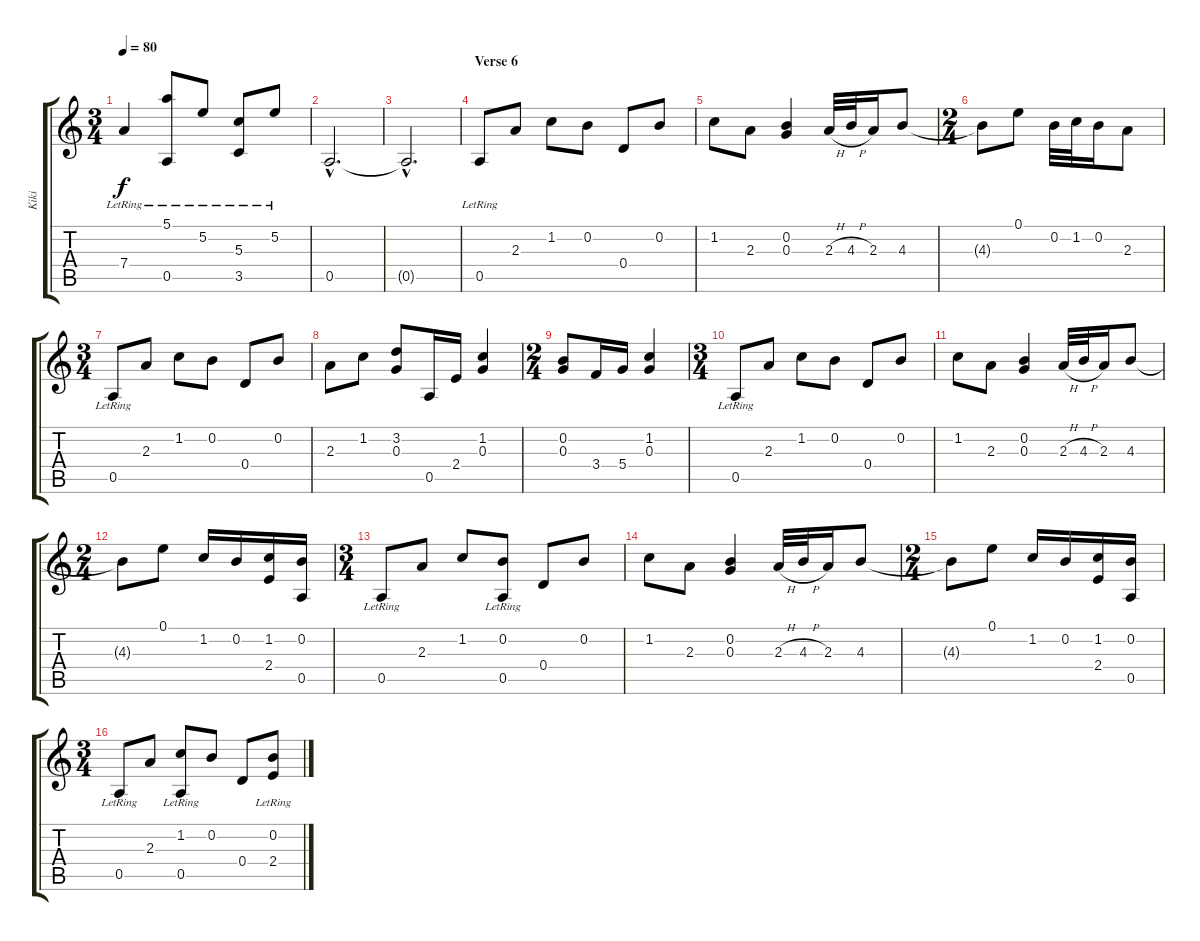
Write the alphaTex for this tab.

\track ("Kiki" "Kiki") {instrument acousticguitarsteel}
\staff {score tabs}
\tuning (E4 B3 G3 D3 A2 E2) {hide}
\ts (3 4)
\tempo 80
\clef g2
\ks c
7.4{lr}.4{dy f} (5.1{lr} 0.5{lr}).8 5.2{lr}.8 (5.3{lr} 3.5{lr}).8 5.2{lr}.8 |
0.5{hac}.2{d} |
0.5{hac t}.2{d} |
\section ("" "Verse 6")
0.5{lr}.8 2.3.8 1.2.8 0.2.8 0.4.8 0.2.8 |
1.2.8 2.3.8 (0.2 0.3).4 2.3{h}.32 4.3{h}.32 2.3.16 4.3.8 |
\ts (2 4)
4.3{t}.8 0.1.8 0.2.32 1.2.32 0.2.16 2.3.8 |
\ts (3 4)
0.5{lr}.8 2.3.8 1.2.8 0.2.8 0.4.8 0.2.8 |
2.3.8 1.2.8 (3.2 0.3).8 0.5.16 2.4.16 (1.2 0.3).4 |
\ts (2 4)
(0.2 0.3).8 3.4.16 5.4.16 (1.2 0.3).4 |
\ts (3 4)
0.5{lr}.8 2.3.8 1.2.8 0.2.8 0.4.8 0.2.8 |
1.2.8 2.3.8 (0.2 0.3).4 2.3{h}.32 4.3{h}.32 2.3.16 4.3.8 |
\ts (2 4)
4.3{t}.8 0.1.8 1.2.16 0.2.16 (1.2 2.4).16 (0.2 0.5).16 |
\ts (3 4)
0.5{lr}.8 2.3.8 1.2.8 (0.2 0.5{lr}).8 0.4.8 0.2.8 |
1.2.8 2.3.8 (0.2 0.3).4 2.3{h}.32 4.3{h}.32 2.3.16 4.3.8 |
\ts (2 4)
4.3{t}.8 0.1.8 1.2.16 0.2.16 (1.2 2.4).16 (0.2 0.5).16 |
\ts (3 4)
0.5{lr}.8 2.3.8 (1.2 0.5{lr}).8 0.2.8 0.4.8 (0.2 2.4{lr}).8
